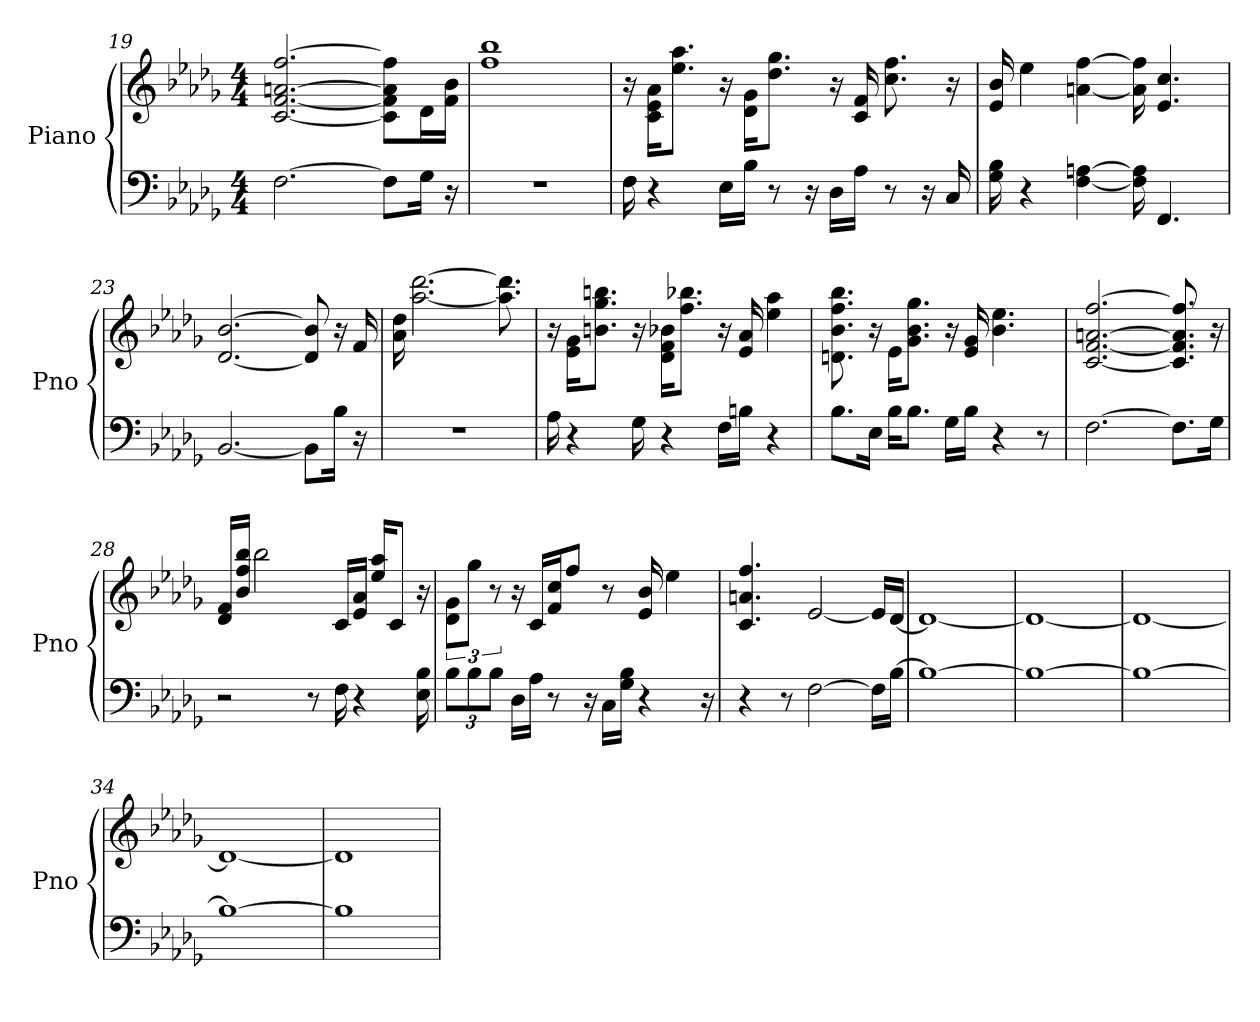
**kern	**kern
*part1	*part1
*staff2	*staff1
*I"Piano	*
*I'Pno	*
*clefF4	*clefG2
*k[b-e-a-d-g-]	*k[b-e-a-d-g-]
*D-:	*D-:
*M4/4	*M4/4
=19	=19
[2.F	[2.ff [2.c [2.f [2.a
8F\L]	8ff]\ 8c]\ 8f]\ 8a]\L
16G-\Jk	16d-\L
16r	16f\ 16b-\JJ
=20	=20
1r	1ff 1bb-
=21	=21
16F	16r
4r	16c\ 16e-\ 16a-\KL
.	8.ee-\ 8.aa-\J
16E-\LL	16r
16B-\JJ	16d-\ 16g-\KL
8r	8.dd-\ 8.gg-\J
16r	.
16D-\LL	16r
16A-\JJ	16c 16f
8r	8.cc 8.ff
16r	.
16C	16r
=22	=22
16G- 16B-	16e- 16b-
4r	4ee-
[4F [4A	[4ff [4a
16F] 16A]	16ff] 16a]
4.FF	4.cc 4.e-
=23	=23
[2.BB-	[2.d- [2.b-
8BB-\L]	8d-] 8b-]
16B-\Jk	16r
16r	16f
=24	=24
1r	16a- 16dd-
.	[2.aa- [2.ddd-
.	8.aa-] 8.ddd-]
=25	=25
16A-	16r
4r	16e-\ 16g-\KL
.	8.b\ 8.gg-\ 8.bb\J
16G-	16r
4r	16d-\ 16f\ 16b-\KL
.	8.ff\ 8.bb-\J
16F\LL	16r
16B\JJ	16e- 16a-
4r	4ee- 4aa-
=26	=26
8.B-\L	8.b- 8.ff 8.d 8.bb-
16E-\Jk	16r
16B-\KL	16e-\KL
8.B-\J	8.g-\ 8.b-\ 8.gg-\J
16G-\LL	16r
16B-\JJ	16e- 16g-
4r	4.b- 4.ee-
8r	.
=27	=27
[2.F	[2.ff [2.f [2.a [2.c
8.F\L]	8.ff] 8.f] 8.a] 8.c]
16G-\Jk	16r
=28	=28
2r	16d-/ 16f/LL
.	16b-/ 16bb-/ 16ff/JJ
.	2bb-
8r	.
16F	16c/LL
4r	16e-/ 16a-/JJ
.	16ee-/ 16aa-/KL
.	8c/J
16E- 16B-	16r
=29	=29
12B-\L	12d-\ 12g-\L
12B-\	12gg-\J
12B-\J	12r
16D-\LL	16r
16A-\JJ	16c/KL
8r	16f/ 16cc/K
.	8ff/J
16r	.
16C\LL	8r
16G-\ 16B-\JJ	.
4r	16e- 16b-
.	4ee-
16r	.
=30	=30
4r	4.c 4.ff 4.a
8r	.
[2F	[2e-
16F\LL]	16e-/LL]
[16B-\JJ	[16d-/JJ
=31	=31
1B-_	1d-_
=32	=32
1B-_	1d-_
=33	=33
1B-_	1d-_
=34	=34
1B-_	1d-_
=35	=35
1B-]	1d-]
=	=
*-	*-
